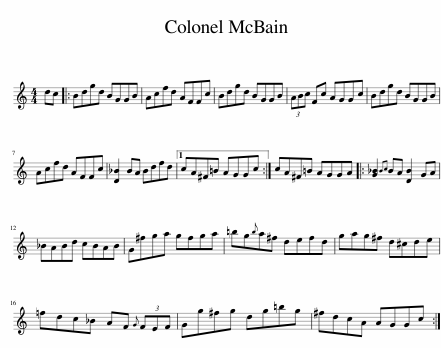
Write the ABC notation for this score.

X:1
L:1/8
M:4/4
I:linebreak $
K:C
V:1 treble
V:1
 dc |: Bdgd BGGB | Acfd AFFc | Bdgd BGGB | (3ABc Fc AGGc | %5
 Bdgd BGGB |$ Acfd AFFc | [D_B]2 BA Bdfd |1 cA^F=B AGGc :| cA^F=B AGGA |: %10
 [G_B]2{Bc} BA [DB]2 GA |$ _BABd cBAB | G^fga gfga | =bg{b}a^f defd | gag^f d^cde |$ %15
 =fdc_B AF{G} (3FEF | Gg^fg dg=bg | ^fdcA AGGc :| %18
